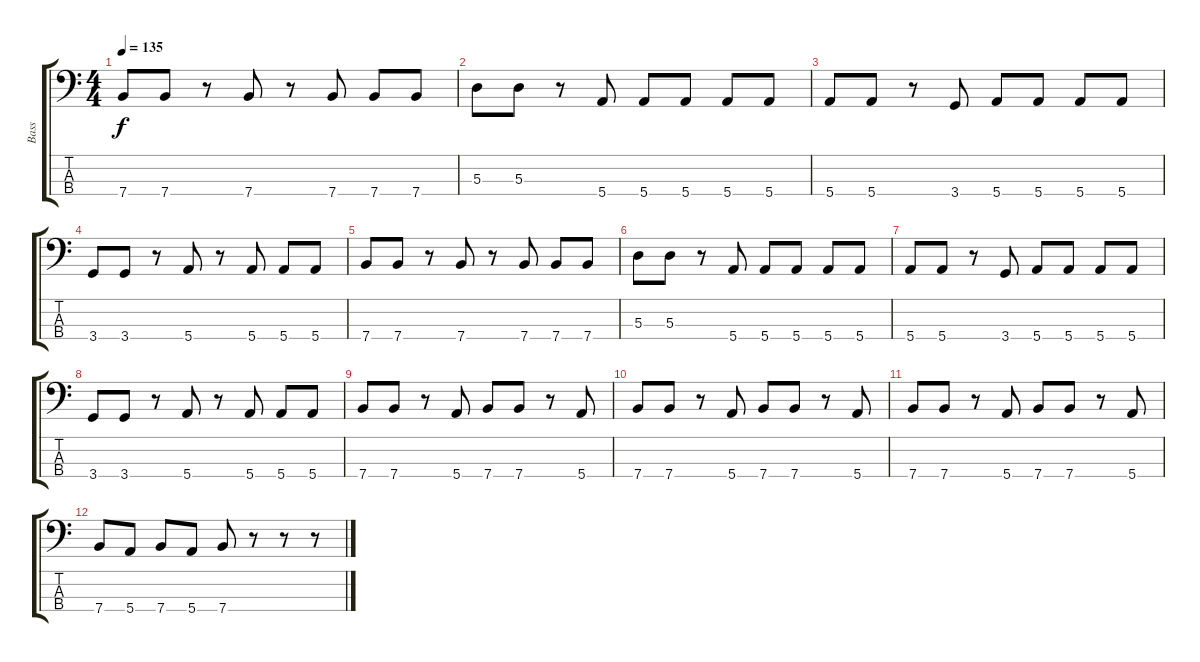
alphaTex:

\track ("Bass" "Bass") {instrument electricbasspick}
\staff {score tabs}
\tuning (G2 D2 A1 E1) {hide}
\ts (4 4)
\tempo 135
\clef f4
\ks c
7.4.8{dy f} 7.4.8 r.8 7.4.8 r.8 7.4.8 7.4.8 7.4.8 |
5.3.8 5.3.8 r.8 5.4.8 5.4.8 5.4.8 5.4.8 5.4.8 |
5.4.8 5.4.8 r.8 3.4.8 5.4.8 5.4.8 5.4.8 5.4.8 |
3.4.8 3.4.8 r.8 5.4.8 r.8 5.4.8 5.4.8 5.4.8 |
7.4.8 7.4.8 r.8 7.4.8 r.8 7.4.8 7.4.8 7.4.8 |
5.3.8 5.3.8 r.8 5.4.8 5.4.8 5.4.8 5.4.8 5.4.8 |
5.4.8 5.4.8 r.8 3.4.8 5.4.8 5.4.8 5.4.8 5.4.8 |
3.4.8 3.4.8 r.8 5.4.8 r.8 5.4.8 5.4.8 5.4.8 |
7.4.8 7.4.8 r.8 5.4.8 7.4.8 7.4.8 r.8 5.4.8 |
7.4.8 7.4.8 r.8 5.4.8 7.4.8 7.4.8 r.8 5.4.8 |
7.4.8 7.4.8 r.8 5.4.8 7.4.8 7.4.8 r.8 5.4.8 |
7.4.8 5.4.8 7.4.8 5.4.8 7.4.8 r.8 r.8 r.8
